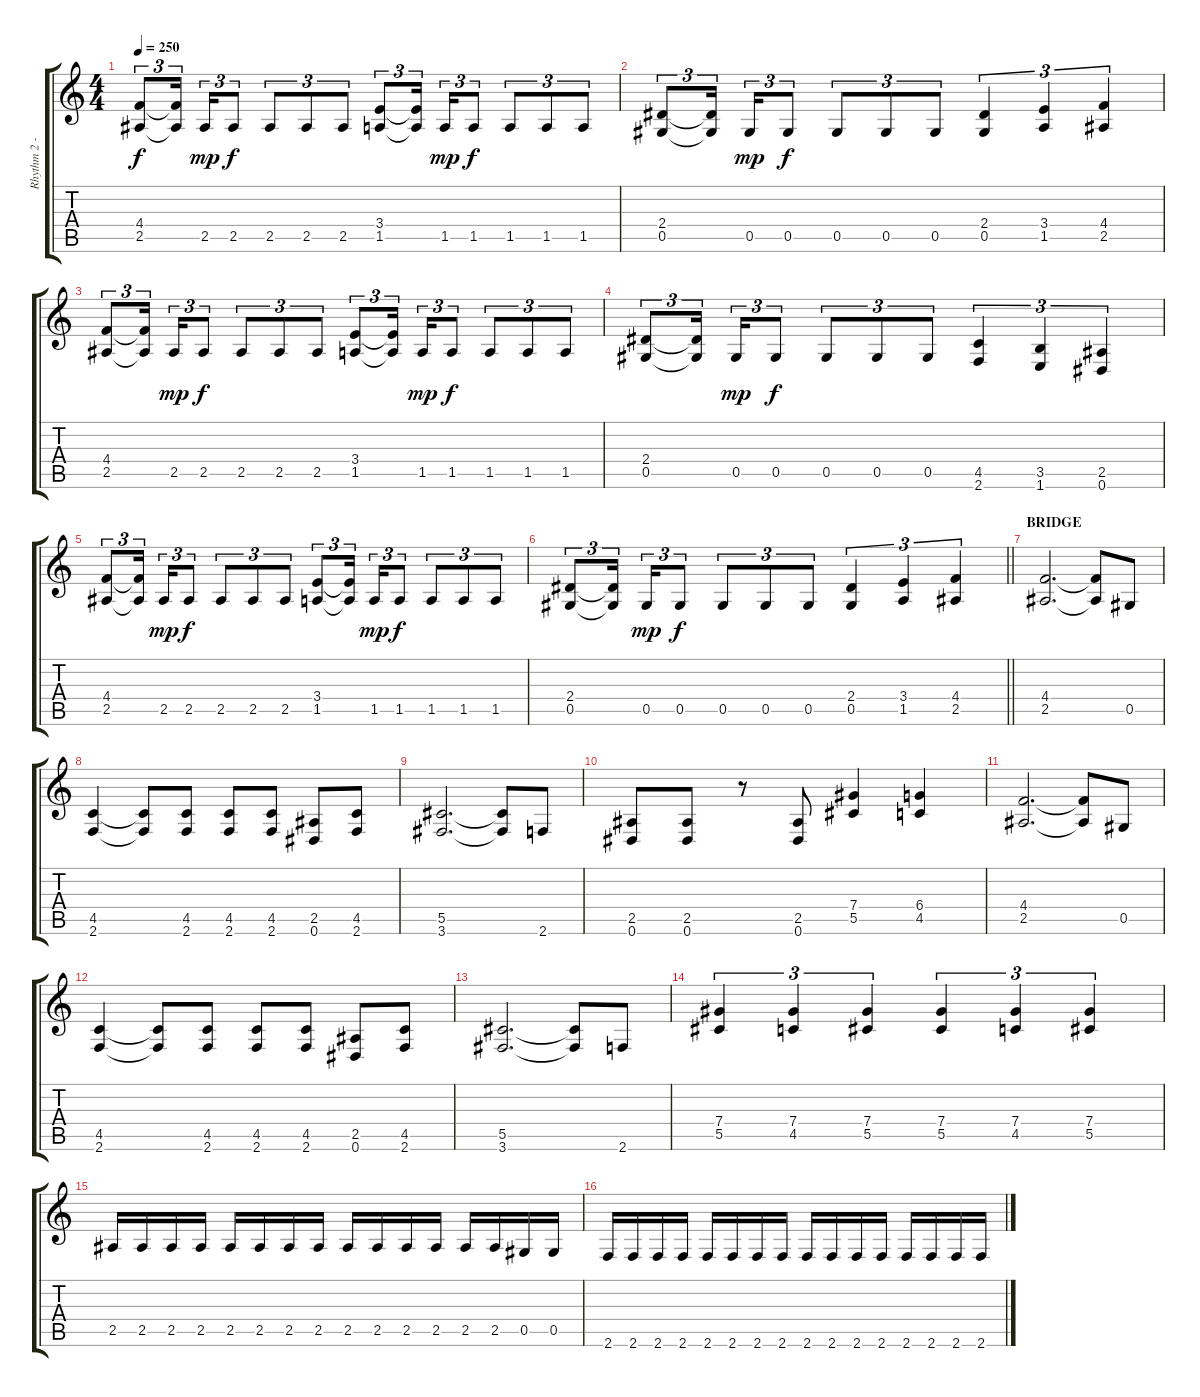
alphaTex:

\track ("Rhythm 2 - Ronny Dorian" "Rhythm 2 -") {instrument overdrivenguitar}
\staff {score tabs}
\tuning (Eb4 Bb3 Gb3 Db3 Ab2 Eb2) {hide}
\ts (4 4)
\tempo 250
\clef g2
\ks c
(4.4 2.5).8{tu (3 2) dy f} (4.4{t} 2.5{t}).16{tu (3 2) beam splitsecondary} 2.5.16{tu (3 2) dy mp} 2.5.8{tu (3 2) dy f} 2.5.8{tu (3 2)} 2.5.8{tu (3 2)} 2.5.8{tu (3 2)} (3.4 1.5).8{tu (3 2)} (3.4{t} 1.5{t}).16{tu (3 2) beam splitsecondary} 1.5.16{tu (3 2) dy mp} 1.5.8{tu (3 2) dy f} 1.5.8{tu (3 2)} 1.5.8{tu (3 2)} 1.5.8{tu (3 2)} |
(2.4 0.5).8{tu (3 2)} (2.4{t} 0.5{t}).16{tu (3 2) beam splitsecondary} 0.5.16{tu (3 2) dy mp} 0.5.8{tu (3 2) dy f} 0.5.8{tu (3 2)} 0.5.8{tu (3 2)} 0.5.8{tu (3 2)} (2.4 0.5).4{tu (3 2)} (3.4 1.5).4{tu (3 2)} (4.4 2.5).4{tu (3 2)} |
(4.4 2.5).8{tu (3 2)} (4.4{t} 2.5{t}).16{tu (3 2) beam splitsecondary} 2.5.16{tu (3 2) dy mp} 2.5.8{tu (3 2) dy f} 2.5.8{tu (3 2)} 2.5.8{tu (3 2)} 2.5.8{tu (3 2)} (3.4 1.5).8{tu (3 2)} (3.4{t} 1.5{t}).16{tu (3 2) beam splitsecondary} 1.5.16{tu (3 2) dy mp} 1.5.8{tu (3 2) dy f} 1.5.8{tu (3 2)} 1.5.8{tu (3 2)} 1.5.8{tu (3 2)} |
(2.4 0.5).8{tu (3 2)} (2.4{t} 0.5{t}).16{tu (3 2) beam splitsecondary} 0.5.16{tu (3 2) dy mp} 0.5.8{tu (3 2) dy f} 0.5.8{tu (3 2)} 0.5.8{tu (3 2)} 0.5.8{tu (3 2)} (4.5 2.6).4{tu (3 2)} (3.5 1.6).4{tu (3 2)} (2.5 0.6).4{tu (3 2)} |
(4.4 2.5).8{tu (3 2)} (4.4{t} 2.5{t}).16{tu (3 2) beam splitsecondary} 2.5.16{tu (3 2) dy mp} 2.5.8{tu (3 2) dy f} 2.5.8{tu (3 2)} 2.5.8{tu (3 2)} 2.5.8{tu (3 2)} (3.4 1.5).8{tu (3 2)} (3.4{t} 1.5{t}).16{tu (3 2) beam splitsecondary} 1.5.16{tu (3 2) dy mp} 1.5.8{tu (3 2) dy f} 1.5.8{tu (3 2)} 1.5.8{tu (3 2)} 1.5.8{tu (3 2)} |
\barLineRight lightlight
(2.4 0.5).8{tu (3 2)} (2.4{t} 0.5{t}).16{tu (3 2) beam splitsecondary} 0.5.16{tu (3 2) dy mp} 0.5.8{tu (3 2) dy f} 0.5.8{tu (3 2)} 0.5.8{tu (3 2)} 0.5.8{tu (3 2)} (2.4 0.5).4{tu (3 2)} (3.4 1.5).4{tu (3 2)} (4.4 2.5).4{tu (3 2)} |
\section ("" "BRIDGE")
(4.4 2.5).2{d} (4.4{t} 2.5{t}).8 0.5.8 |
(4.5 2.6).4 (4.5{t} 2.6{t}).8 (4.5 2.6).8 (4.5 2.6).8 (4.5 2.6).8 (2.5 0.6).8 (4.5 2.6).8 |
(5.5 3.6).2{d} (5.5{t} 3.6{t}).8 2.6.8 |
(2.5 0.6).8 (2.5 0.6).8 r.8 (2.5 0.6).8 (7.4 5.5).4 (6.4 4.5).4 |
(4.4 2.5).2{d} (4.4{t} 2.5{t}).8 0.5.8 |
(4.5 2.6).4 (4.5{t} 2.6{t}).8 (4.5 2.6).8 (4.5 2.6).8 (4.5 2.6).8 (2.5 0.6).8 (4.5 2.6).8 |
(5.5 3.6).2{d} (5.5{t} 3.6{t}).8 2.6.8 |
(7.4 5.5).4{tu (3 2)} (7.4 4.5).4{tu (3 2)} (7.4 5.5).4{tu (3 2)} (7.4 5.5).4{tu (3 2)} (7.4 4.5).4{tu (3 2)} (7.4 5.5).4{tu (3 2)} |
2.5.16 2.5.16 2.5.16 2.5.16 2.5.16 2.5.16 2.5.16 2.5.16 2.5.16 2.5.16 2.5.16 2.5.16 2.5.16 2.5.16 0.5.16 0.5.16 |
2.6.16 2.6.16 2.6.16 2.6.16 2.6.16 2.6.16 2.6.16 2.6.16 2.6.16 2.6.16 2.6.16 2.6.16 2.6.16 2.6.16 2.6.16 2.6.16
